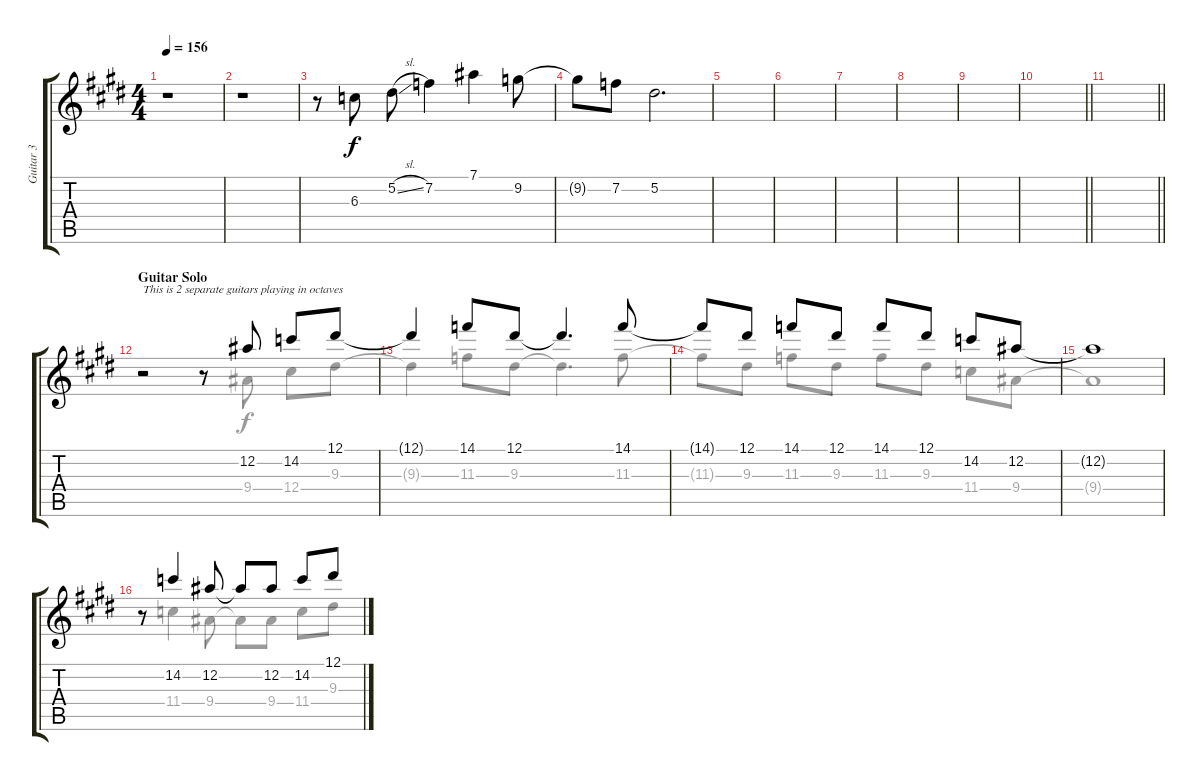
\track ("Guitar 3" "Guitar 3") {instrument distortionguitar}
\staff {score tabs}
\tuning (Eb4 Bb3 Gb3 Db3 Ab2 Eb2) {hide}
\voice
\ts (4 4)
\tempo 156
\clef g2
\ks c#minor
r.1{dy f} |
\ks e
r.1 |
\ks c#minor
r.8 6.3.8 5.2{sl}.8 7.2.4 7.1.4 9.2.8 |
9.2{t}.8 7.2.8 5.2.2{d} |
|
\ks e
|
\ks c#minor
|
\ks e
|
\ks c#minor
|
\barLineRight lightlight
|
\barLineRight lightlight
\ks e
|
\section ("" "Guitar Solo")
\ks c#minor
r.2{txt "This is 2 separate guitars playing in octaves"} r.8 12.2.8 14.2.8 12.1.8 |
\ks e
12.1{t}.4 14.1.8 12.1.8 12.1{t}.4{d} 14.1.8 |
\ks c#minor
14.1{t}.8 12.1.8 14.1.8 12.1.8 14.1.8 12.1.8 14.2.8 12.2.8 |
12.2{t}.1 |
r.8 14.2.4 12.2.8 12.2{t}.8 12.2.8 14.2.8 12.1.8
\voice
\clef g2
\ottava regular
\simile none
\ks c#minor
|
\ks e
|
\ks c#minor
|
|
|
\ks e
|
\ks c#minor
|
\ks e
|
\ks c#minor
|
\barLineRight lightlight
|
\barLineRight lightlight
\ks e
|
\ks c#minor
r.2 r.8 9.4.8 12.4.8 9.3.8 |
\ks e
9.3{t}.4 11.3.8 9.3.8 9.3{t}.4{d} 11.3.8 |
\ks c#minor
11.3{t}.8 9.3.8 11.3.8 9.3.8 11.3.8 9.3.8 11.4.8 9.4.8 |
9.4{t}.1 |
r.8 11.4.4 9.4.8 9.4{t}.8 9.4.8 11.4.8 9.3.8
